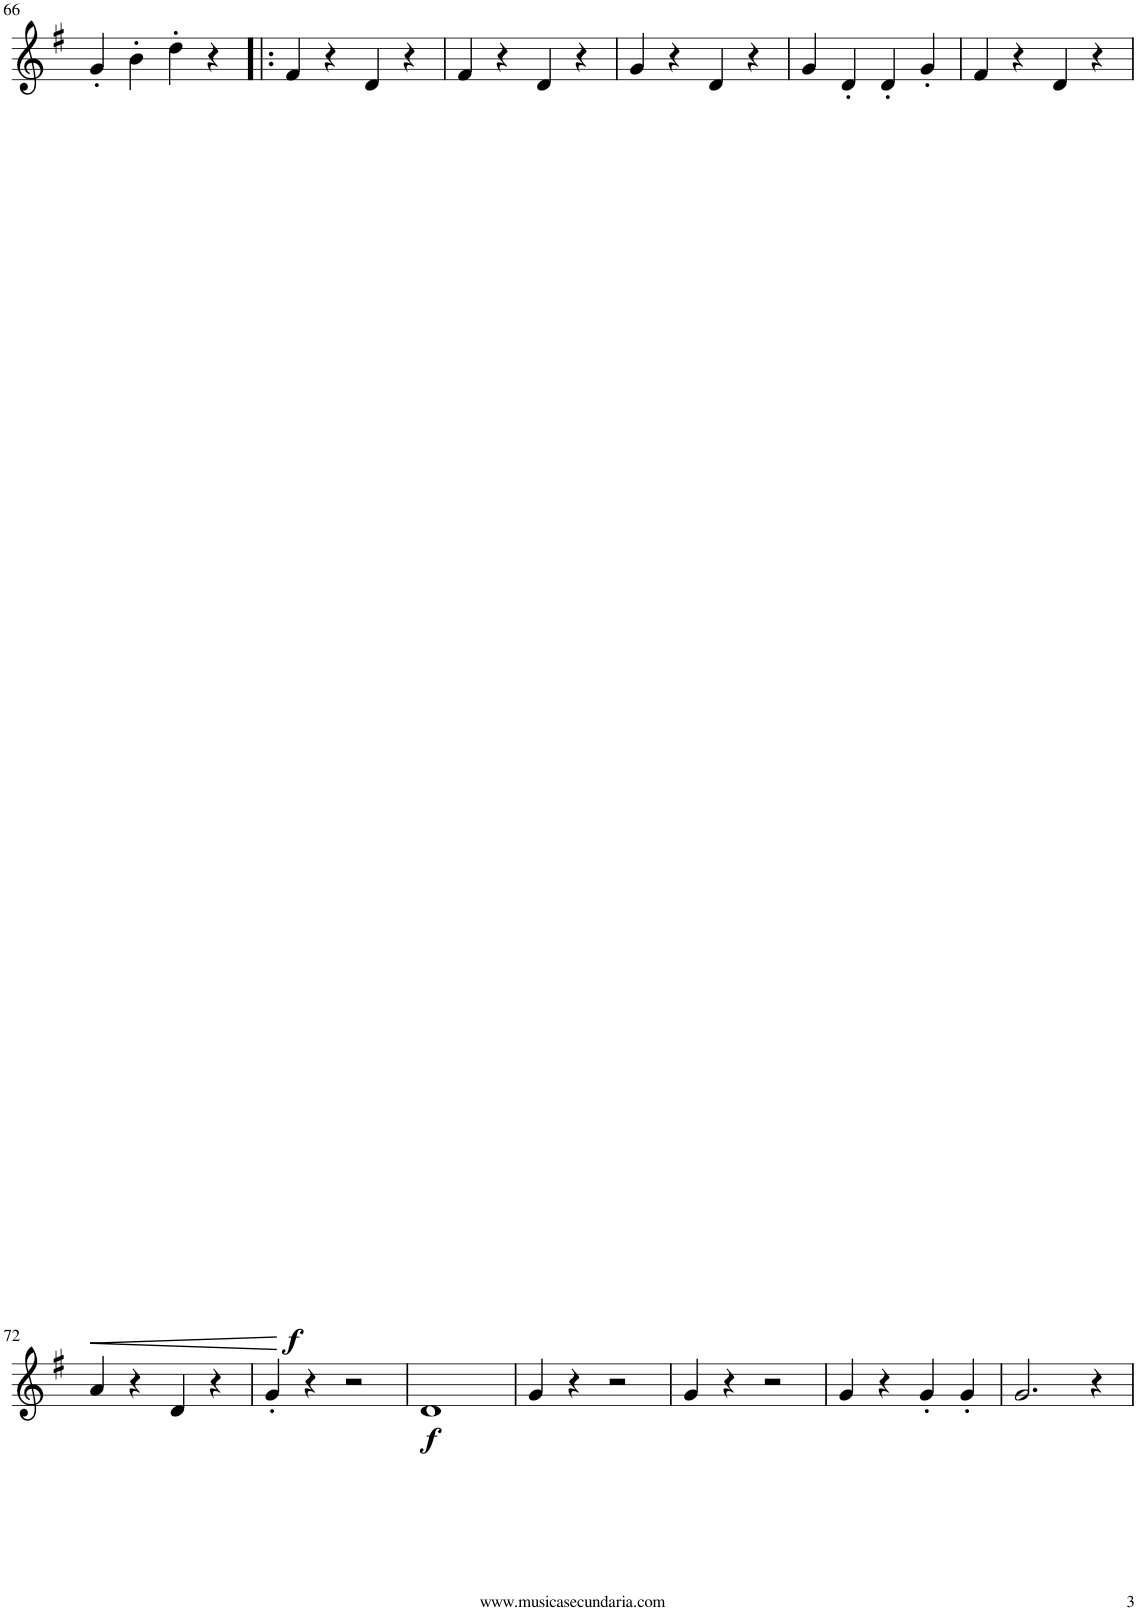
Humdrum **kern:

**kern	**dynam
*part1	*part1
*staff1	*staff1
*I"Flauta 4	*
*I'Fl	*
*clefG2	*
*k[f#]	*
*M4/4	*
=65	=65
4g/	.
4r	.
4d/	.
4r	.
!!LO:PB:g=z
=66	=66
!	!LO:HP:b
4g'/	<
4b'\	.
4dd'\	.
4r	.
.	[
=67!|:	=67!|:
!	!LO:DY:b
4f#/	f
4r	.
4d/	.
4r	.
=68	=68
4f#/	.
4r	.
4d/	.
4r	.
=69	=69
4g/	.
4r	.
4d/	.
4r	.
=70	=70
4g/	.
4d'/	.
4d'/	.
4g'/	.
=71	=71
4f#/	.
4r	.
4d/	.
4r	.
!!LO:LB:g=z
=72	=72
4a/	.
4r	.
4d/	.
4r	.
=73	=73
4g'/	.
4r	.
2r	.
=74	=74
!	!LO:DY:b
1d	f
=75	=75
4g/	.
4r	.
2r	.
=76	=76
4g/	.
4r	.
2r	.
=77	=77
4g/	.
4r	.
4g'/	.
4g'/	.
=	=
*-	*-
